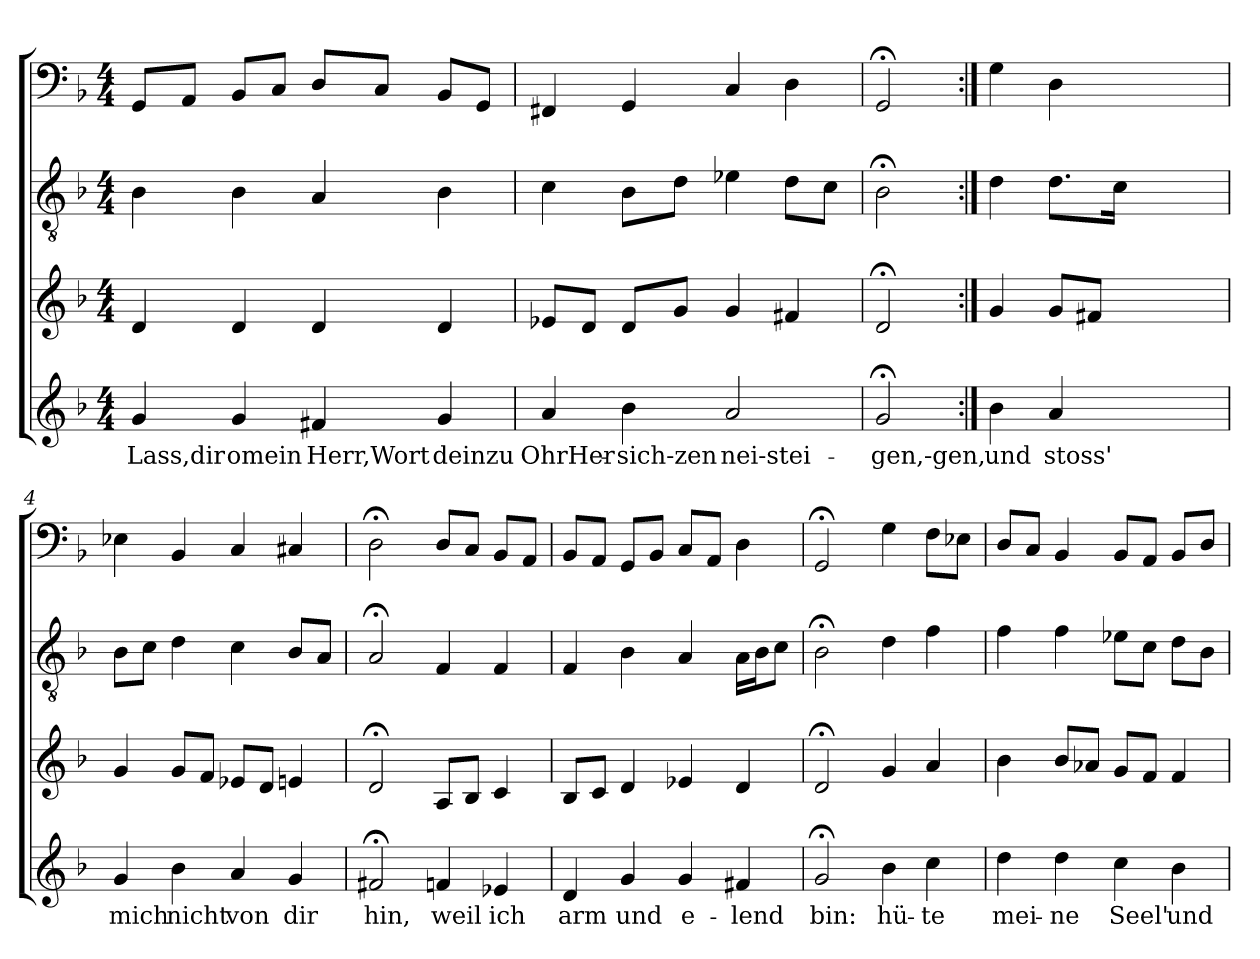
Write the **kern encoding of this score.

**kern	**text	**kern	**kern	**kern
*part4	*part4	*part3	*part2	*part1
*staff4	*staff4	*staff3	*staff2	*staff1
*clefG2	*	*clefG2	*clefGv2	*clefF4
*k[b-]	*	*k[b-]	*k[b-]	*k[b-]
*d:	*	*d:	*d:	*d:
*M4/4	*	*M4/4	*M4/4	*M4/4
=1	=1	=1	=1	=1
4g/	Lass,dir	4d/	4B-\	8GG/L
.	.	.	.	8AA/J
4g/	omein	4d/	4B-\	8BB-/L
.	.	.	.	8C/J
4f#X/	Herr,Wort	4d/	4A/	8D/L
.	.	.	.	8C/J
4g/	deinzu	4d/	4B-\	8BB-/L
.	.	.	.	8GG/J
=2	=2	=2	=2	=2
4a/	OhrHer-	8e-X/L	4c\	4FF#X/
.	.	8d/J	.	.
4b-\	sich-zen	8d/L	8B-\L	4GG/
.	.	8g/J	8d\J	.
2a/	nei-stei-	4g/	4e-X\	4C/
.	.	4f#X/	8d\L	4D\
.	.	.	8c\J	.
=3	=3	=3	=3	=3
2g;</	-gen,-gen,	2d;</	2B-;<\	2GG;</
=:|!	=:|!	=:|!	=:|!	=:|!
4b-\	und	4g/	4d\	4G\
4a/	stoss'	8g/L	8.d\L	4D\
.	.	8f#X/J	.	.
.	.	.	16c\Jk	.
2ryy	.	2ryy	2ryy	2ryy
=4	=4	=4	=4	=4
4g/	mich	4g/	8B-\L	4E-X\
.	.	.	8c\J	.
4b-\	nicht	8g/L	4d\	4BB-/
.	.	8f/J	.	.
4a/	von	8e-X/L	4c\	4C/
.	.	8d/J	.	.
4g/	dir	4en/	8B-/L	4C#X/
.	.	.	8A/J	.
=5	=5	=5	=5	=5
2f#X;</	hin,	2d;</	2A;</	2D;<\
4fn/	weil	8A/L	4F/	8D/L
.	.	8B-/J	.	8C/J
4e-X/	ich	4c/	4F/	8BB-/L
.	.	.	.	8AA/J
=6	=6	=6	=6	=6
4d/	arm	8B-/L	4F/	8BB-/L
.	.	8c/J	.	8AA/J
4g/	und	4d/	4B-\	8GG/L
.	.	.	.	8BB-/J
4g/	e-	4e-X/	4A/	8C/L
.	.	.	.	8AA/J
4f#X/	-lend	4d/	16A\LL	4D\
.	.	.	16B-\J	.
.	.	.	8c\J	.
=7	=7	=7	=7	=7
2g;</	bin:	2d;</	2B-;<\	2GG;</
4b-\	hü-	4g/	4d\	4G\
4cc\	-te	4a/	4f\	8F\L
.	.	.	.	8E-X\J
=8	=8	=8	=8	=8
4dd\	mei-	4b-\	4f\	8D/L
.	.	.	.	8C/J
4dd\	-ne	8b-/L	4f\	4BB-/
.	.	8a-X/J	.	.
4cc\	Seel'	8g/L	8e-X\L	8BB-/L
.	.	8f/J	8c\J	8AA/J
4b-\	und	4f/	8d\L	8BB-/L
.	.	.	8B-\J	8D/J
=	=	=	=	=
*-	*-	*-	*-	*-
